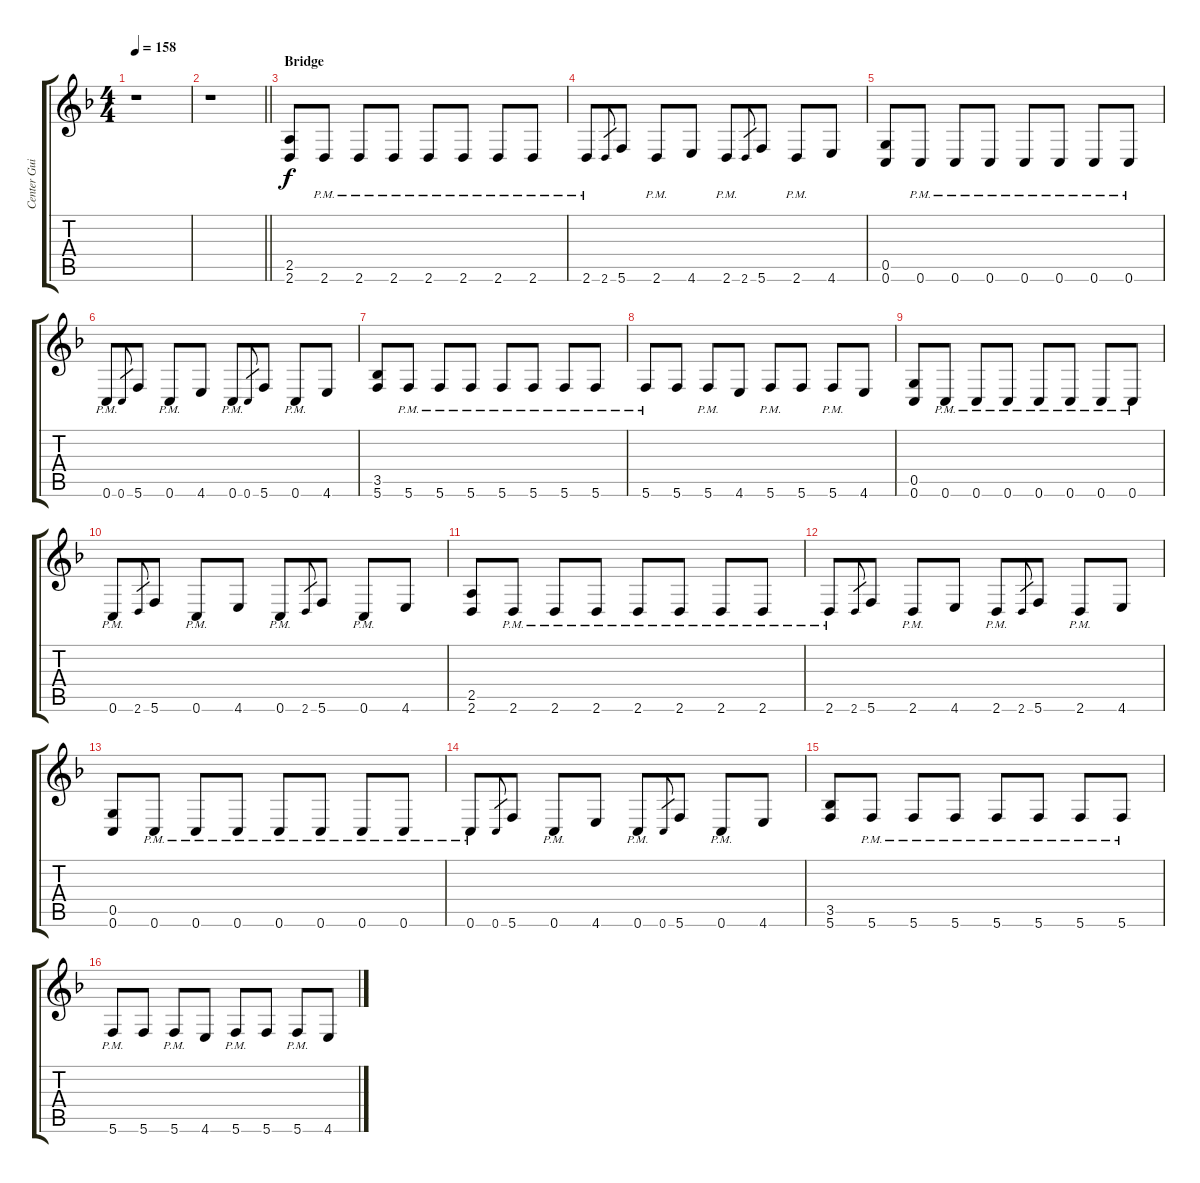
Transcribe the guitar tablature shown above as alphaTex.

\track ("Center Guitar" "Center Gui") {instrument overdrivenguitar}
\staff {score tabs}
\tuning (D4 A3 F3 C3 G2 C2) {hide}
\ts (4 4)
\tempo 158
\clef g2
\ks f
r.1{dy f} |
\barLineRight lightlight
r.1 |
\section ("" "Bridge")
(2.5 2.6).8 2.6{pm}.8 2.6{pm}.8 2.6{pm}.8 2.6{pm}.8 2.6{pm}.8 2.6{pm}.8 2.6{pm}.8 |
2.6{pm}.8 2.6.8{gr} 5.6.8 2.6{pm}.8 4.6.8 2.6{pm}.8 2.6.8{gr} 5.6.8 2.6{pm}.8 4.6.8 |
(0.5 0.6).8 0.6{pm}.8 0.6{pm}.8 0.6{pm}.8 0.6{pm}.8 0.6{pm}.8 0.6{pm}.8 0.6{pm}.8 |
0.6{pm}.8 0.6.8{gr} 5.6.8 0.6{pm}.8 4.6.8 0.6{pm}.8 0.6.8{gr} 5.6.8 0.6{pm}.8 4.6.8 |
(3.5 5.6).8 5.6{pm}.8 5.6{pm}.8 5.6{pm}.8 5.6{pm}.8 5.6{pm}.8 5.6{pm}.8 5.6{pm}.8 |
5.6{pm}.8 5.6.8 5.6{pm}.8 4.6.8 5.6{pm}.8 5.6.8 5.6{pm}.8 4.6.8 |
(0.5 0.6).8 0.6{pm}.8 0.6{pm}.8 0.6{pm}.8 0.6{pm}.8 0.6{pm}.8 0.6{pm}.8 0.6{pm}.8 |
0.6{pm}.8 2.6.8{gr} 5.6.8 0.6{pm}.8 4.6.8 0.6{pm}.8 2.6.8{gr} 5.6.8 0.6{pm}.8 4.6.8 |
(2.5 2.6).8 2.6{pm}.8 2.6{pm}.8 2.6{pm}.8 2.6{pm}.8 2.6{pm}.8 2.6{pm}.8 2.6{pm}.8 |
2.6{pm}.8 2.6.8{gr} 5.6.8 2.6{pm}.8 4.6.8 2.6{pm}.8 2.6.8{gr} 5.6.8 2.6{pm}.8 4.6.8 |
(0.5 0.6).8 0.6{pm}.8 0.6{pm}.8 0.6{pm}.8 0.6{pm}.8 0.6{pm}.8 0.6{pm}.8 0.6{pm}.8 |
0.6{pm}.8 0.6.8{gr} 5.6.8 0.6{pm}.8 4.6.8 0.6{pm}.8 0.6.8{gr} 5.6.8 0.6{pm}.8 4.6.8 |
(3.5 5.6).8 5.6{pm}.8 5.6{pm}.8 5.6{pm}.8 5.6{pm}.8 5.6{pm}.8 5.6{pm}.8 5.6{pm}.8 |
5.6{pm}.8 5.6.8 5.6{pm}.8 4.6.8 5.6{pm}.8 5.6.8 5.6{pm}.8 4.6.8
